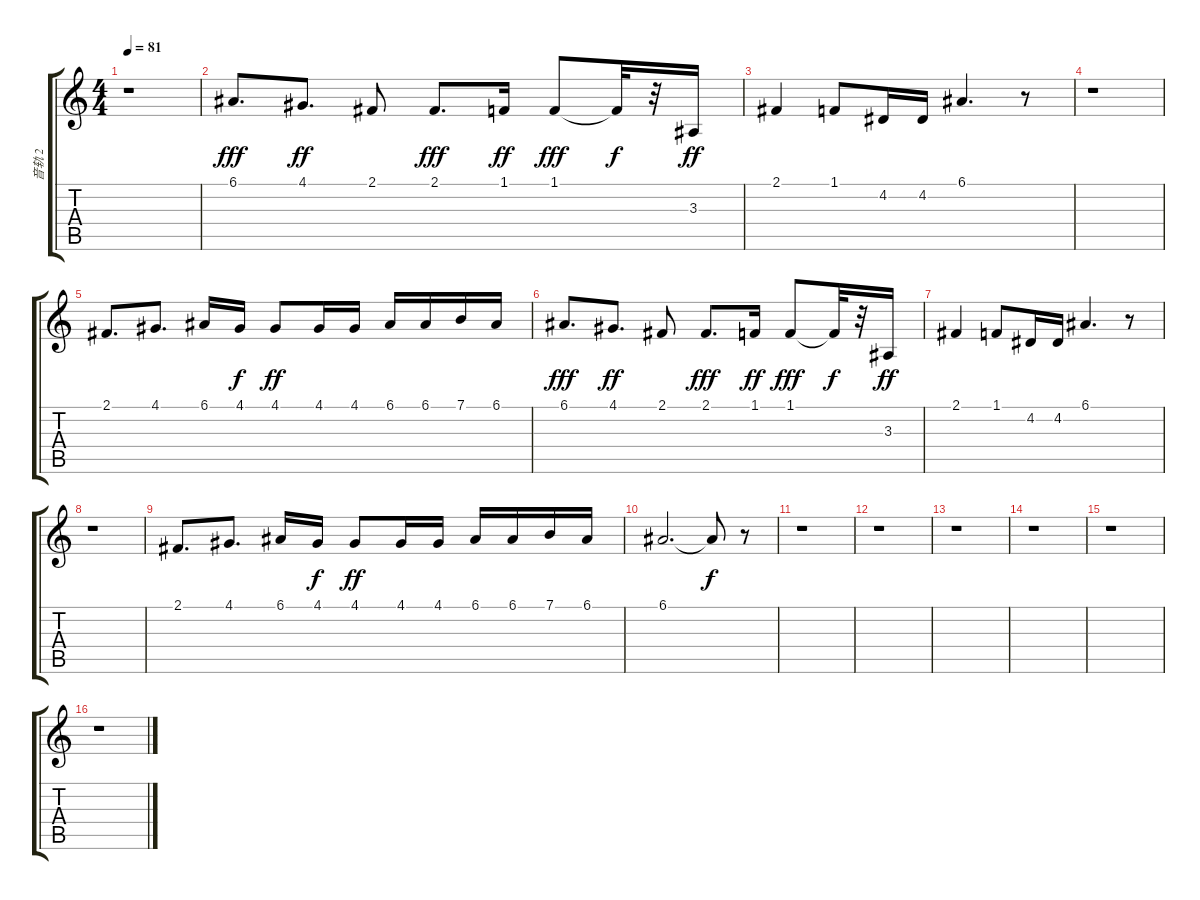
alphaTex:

\track ("音轨 2" "音轨 2") {instrument voiceoohs}
\staff {score tabs}
\tuning (E4 B3 G3 D3 A2 E2) {hide}
\ts (4 4)
\tempo 81
\clef g2
\ks c
r.1{dy fff} |
6.1.8{d} 4.1.8{d dy ff} 2.1.8 2.1.8{d dy fff} 1.1.16{dy ff} 1.1.8{dy fff} 1.1{t}.32{dy f} r.32 3.3.16{dy ff} |
2.1.4 1.1.8 4.2.16 4.2.16 6.1.4{d} r.8 |
r.1 |
2.1.8{d} 4.1.8{d} 6.1.16 4.1.16{dy f} 4.1.8{dy ff} 4.1.16 4.1.16 6.1.16 6.1.16 7.1.16 6.1.16 |
6.1.8{d dy fff} 4.1.8{d dy ff} 2.1.8 2.1.8{d dy fff} 1.1.16{dy ff} 1.1.8{dy fff} 1.1{t}.32{dy f} r.32 3.3.16{dy ff} |
2.1.4 1.1.8 4.2.16 4.2.16 6.1.4{d} r.8 |
r.1 |
2.1.8{d} 4.1.8{d} 6.1.16 4.1.16{dy f} 4.1.8{dy ff} 4.1.16 4.1.16 6.1.16 6.1.16 7.1.16 6.1.16 |
6.1.2{d} 6.1{t}.8{dy f} r.8 |
r.1 |
r.1 |
r.1 |
r.1 |
r.1 |
r.1
